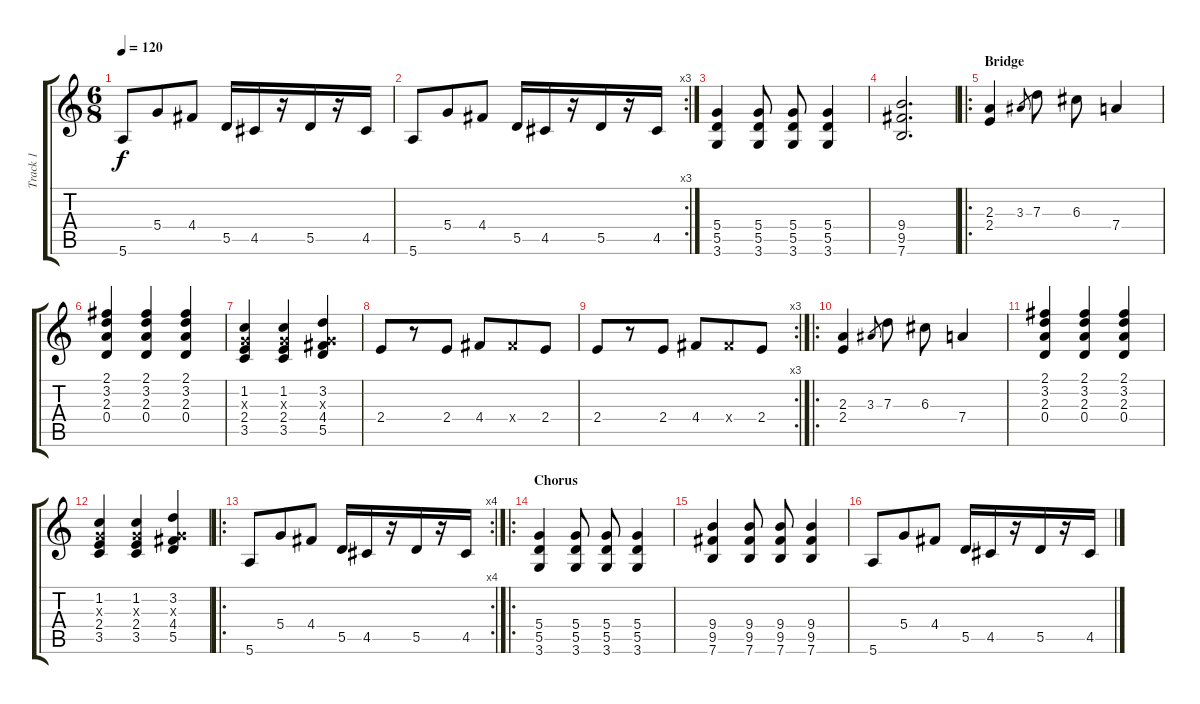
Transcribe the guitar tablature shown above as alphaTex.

\track ("Track 1" "Track 1") {instrument acousticguitarsteel}
\staff {score tabs}
\tuning (E4 B3 G3 D3 A2 E2) {hide}
\ts (6 8)
\tempo 120
\clef g2
\ks c
5.6.8{dy f} 5.4.8 4.4.8 5.5.16 4.5.16 r.16 5.5.16 r.16 4.5.16 |
\rc 3
5.6.8 5.4.8 4.4.8 5.5.16 4.5.16 r.16 5.5.16 r.16 4.5.16 |
(5.4 5.5 3.6).4 (5.4 5.5 3.6).8 (5.4 5.5 3.6).8 (5.4 5.5 3.6).4 |
(9.4 9.5 7.6).2{d} |
\ro
\section ("" "Bridge")
(2.3 2.4).4 3.3.8{gr} 7.3.8 6.3.8 7.4.4 |
(2.1 3.2 2.3 0.4).4 (2.1 3.2 2.3 0.4).4 (2.1 3.2 2.3 0.4).4 |
(1.2 0.3{x} 2.4 3.5).4 (1.2 0.3{x} 2.4 3.5).4 (3.2 0.3{x} 4.4 5.5).4 |
2.4.8 r.8 2.4.8 4.4.8 4.4{x}.8 2.4.8 |
\rc 3
2.4.8 r.8 2.4.8 4.4.8 4.4{x}.8 2.4.8 |
\ro
(2.3 2.4).4 3.3.8{gr} 7.3.8 6.3.8 7.4.4 |
(2.1 3.2 2.3 0.4).4 (2.1 3.2 2.3 0.4).4 (2.1 3.2 2.3 0.4).4 |
(1.2 0.3{x} 2.4 3.5).4 (1.2 0.3{x} 2.4 3.5).4 (3.2 0.3{x} 4.4 5.5).4 |
\ro
\rc 4
5.6.8 5.4.8 4.4.8 5.5.16 4.5.16 r.16 5.5.16 r.16 4.5.16 |
\ro
\section ("" "Chorus")
(5.4 5.5 3.6).4 (5.4 5.5 3.6).8 (5.4 5.5 3.6).8 (5.4 5.5 3.6).4 |
(9.4 9.5 7.6).4 (9.4 9.5 7.6).8 (9.4 9.5 7.6).8 (9.4 9.5 7.6).4 |
5.6.8 5.4.8 4.4.8 5.5.16 4.5.16 r.16 5.5.16 r.16 4.5.16
